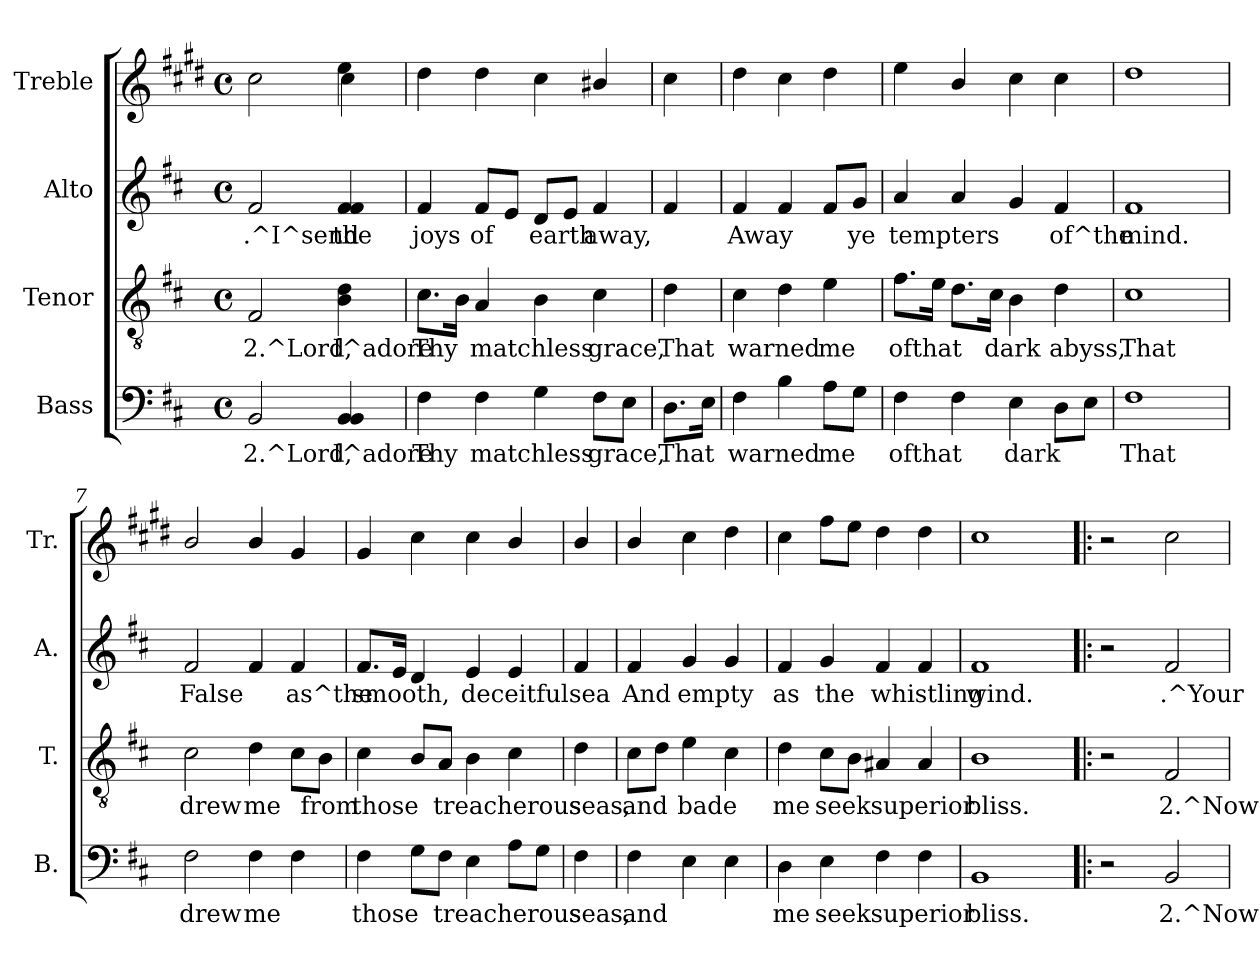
**kern	**text	**kern	**text	**kern	**text	**kern
*part4	*part4	*part3	*part3	*part2	*part2	*part1
*staff4	*staff4	*staff3	*staff3	*staff2	*staff2	*staff1
*I"Bass	*	*I"Tenor	*	*I"Alto	*	*I"Treble
*I'B.	*	*I'T.	*	*I'A.	*	*I'Tr.
!!LO:PB:g=z
*stria5	*	*stria5	*	*stria5	*	*stria5
*clefF4	*	*clefGv2	*	*clefG2	*	*clefG2
*	*	*	*	*	*	*ITrd1c2
*k[f#c#]	*	*k[f#c#]	*	*k[f#c#]	*	*k[f#c#]
*D:	*	*D:	*	*D:	*	*D:
*M4/4	*	*M4/4	*	*M4/4	*	*M4/4
*met(c)	*	*met(c)	*	*met(c)	*	*met(c)
=1	=1	=1	=1	=1	=1	=1
!	!LO:LY:a:rj	!	!LO:LY:b:rj	!	!LO:LY:b:rj	!
*	*	*	*	*	*	*^
2BB/	2.^Lord,	2F#/	2.^Lord,	2f#/	.^I^send	2b\	2ryy
!	!LO:LY:a:rj	!	!LO:LY:b:rj	!	!LO:LY:b:rj	!	!
4BB/ 4BB/	I^adore	4B\ 4d\	I^adore	4f#/ 4f#/	the	4dd\	4b\
=2	=2	=2	=2	=2	=2	=2	=2
!	!LO:LY:a:rj	!	!LO:LY:b:rj	!	!LO:LY:b:rj	!	!
*	*	*	*	*	*	*v	*v
4F#\	Thy	8.c#\L	Thy	4f#/	joys	4cc#\
!	!	!	!LO:LY:b:rj	!	!	!
.	.	16B\J	.	.	.	.
!	!LO:LY:a:rj	!	!LO:LY:b:rj	!	!LO:LY:b:rj	!
4F#\	matchless	4A/	matchless	8f#/L	of	4cc#\
!	!	!	!	!	!LO:LY:b:rj	!
.	.	.	.	8e/J	.	.
!	!LO:LY:a:rj	!	!LO:LY:b:rj	!	!LO:LY:b:rj	!
4G\	.	4B\	.	8d/L	earth	4b\
!	!	!	!	!	!LO:LY:b:rj	!
.	.	.	.	8e/J	.	.
!	!LO:LY:a:rj	!	!LO:LY:b:rj	!	!LO:LY:b:rj	!
8F#\L	grace,	4c#\	grace,	4f#/	away,	4a#X/
!	!LO:LY:a:rj	!	!	!	!	!
8E\J	.	.	.	.	.	.
=3	=3	=3	=3	=3	=3	=3
!	!LO:LY:a:rj	!	!LO:LY:b:rj	!	!LO:LY:b:rj	!
8.D\L	That	4d\	That	4f#/	.	4b\
!	!LO:LY:a:rj	!	!	!	!	!
16E\J	.	.	.	.	.	.
=4	=4	=4	=4	=4	=4	=4
!	!LO:LY:a:rj	!	!LO:LY:b:rj	!	!LO:LY:b:rj	!
4F#\	warned	4c#\	warned	4f#/	Away	4cc#\
!	!LO:LY:a:rj	!	!LO:LY:b:rj	!	!LO:LY:b:rj	!
4B\	.	4d\	.	4f#/	.	4b\
!	!LO:LY:a:rj	!	!LO:LY:b:rj	!	!LO:LY:b:rj	!
8A\L	me	4e\	me	8f#/L	.	4cc#\
!	!LO:LY:a:rj	!	!	!	!LO:LY:b:rj	!
8G\J	.	.	.	8g/J	ye	.
=5	=5	=5	=5	=5	=5	=5
!	!LO:LY:a:rj	!	!LO:LY:b:rj	!	!LO:LY:b:rj	!
4F#\	ofthat	8.f#\L	ofthat	4a/	tempters	4dd\
!	!	!	!LO:LY:b:rj	!	!	!
.	.	16e\J	.	.	.	.
!	!LO:LY:a:rj	!	!LO:LY:b:rj	!	!LO:LY:b:rj	!
4F#\	.	8.d\L	.	4a/	.	4a/
!	!	!	!LO:LY:b:rj	!	!	!
.	.	16c#\J	dark	.	.	.
!	!LO:LY:a:rj	!	!LO:LY:b:rj	!	!LO:LY:b:rj	!
4E\	dark	4B\	.	4g/	.	4b\
!	!LO:LY:a:rj	!	!LO:LY:b:rj	!	!LO:LY:b:rj	!
8D\L	.	4d\	abyss,	4f#/	of^the	4b\
!	!LO:LY:a:rj	!	!	!	!	!
8E\J	.	.	.	.	.	.
=6	=6	=6	=6	=6	=6	=6
!	!LO:LY:a:rj	!	!LO:LY:b:rj	!	!LO:LY:b:rj	!
1F#	That	1c#	That	1f#	mind.	1cc#>
=7	=7	=7	=7	=7	=7	=7
!	!LO:LY:a:rj	!	!LO:LY:b:rj	!	!LO:LY:b:rj	!
2F#\	drew	2c#\	drew	2f#/	False	2a/
!	!LO:LY:a:rj	!	!LO:LY:b:rj	!	!LO:LY:b:rj	!
4F#\	me	4d\	me	4f#/	.	4a/
!	!LO:LY:a:rj	!	!LO:LY:b:rj	!	!LO:LY:b:rj	!
4F#\	.	8c#\L	.	4f#/	as^the	4f#/
!	!	!	!LO:LY:b:rj	!	!	!
.	.	8B\J	from	.	.	.
=8	=8	=8	=8	=8	=8	=8
!	!LO:LY:a:rj	!	!LO:LY:b:rj	!	!LO:LY:b:rj	!
4F#\	those	4c#\	those	8.f#/L	smooth,	4f#/
!	!	!	!	!	!LO:LY:b:rj	!
.	.	.	.	16e/J	.	.
!	!LO:LY:a:rj	!	!LO:LY:b:rj	!	!LO:LY:b:rj	!
8G\L	.	8B/L	.	4d/	.	4b\
!	!LO:LY:a:rj	!	!LO:LY:b:rj	!	!	!
8F#\J	treacherous	8A/J	treacherous	.	.	.
!	!LO:LY:a:rj	!	!LO:LY:b:rj	!	!LO:LY:b:rj	!
4E\	.	4B\	.	4e/	deceitful	4b\
!	!LO:LY:a:rj	!	!LO:LY:b:rj	!	!LO:LY:b:rj	!
8A\L	.	4c#\	.	4e/	.	4a/
!	!LO:LY:a:rj	!	!	!	!	!
8G\J	.	.	.	.	.	.
=9	=9	=9	=9	=9	=9	=9
!	!LO:LY:a:rj	!	!LO:LY:b:rj	!	!LO:LY:b:rj	!
4F#\	seas,	4d\	seas,	4f#/	sea	4a/
=10	=10	=10	=10	=10	=10	=10
!	!LO:LY:a:rj	!	!LO:LY:b:rj	!	!LO:LY:b:rj	!
4F#\	and	8c#\L	and	4f#/	And	4a/
!	!	!	!LO:LY:b:rj	!	!	!
.	.	8d\J	.	.	.	.
!	!LO:LY:a:rj	!	!LO:LY:b:rj	!	!LO:LY:b:rj	!
4E\	.	4e\	bade	4g/	empty	4b\
!	!LO:LY:a:rj	!	!LO:LY:b:rj	!	!LO:LY:b:rj	!
4E\	.	4c#\	.	4g/	.	4cc#\
=11	=11	=11	=11	=11	=11	=11
!	!LO:LY:a:rj	!	!LO:LY:b:rj	!	!LO:LY:b:rj	!
4D\	me	4d\	me	4f#/	as	4b\
!	!LO:LY:a:rj	!	!LO:LY:b:rj	!	!LO:LY:b:rj	!
4E\	seek	8c#\L	seek	4g/	the	8ee\L
!	!	!	!LO:LY:b:rj	!	!	!
.	.	8B\J	.	.	.	8dd\J
!	!LO:LY:a:rj	!	!LO:LY:b:rj	!	!LO:LY:b:rj	!
4F#\	superior	4A#X/	superior	4f#/	whistling	4cc#\
!	!LO:LY:a:rj	!	!LO:LY:b:rj	!	!LO:LY:b:rj	!
4F#\	.	4A#/	.	4f#/	.	4cc#\
=12	=12	=12	=12	=12	=12	=12
!	!LO:LY:a:rj	!	!LO:LY:b:rj	!	!LO:LY:b:rj	!
1BB	bliss.	1B	bliss.	1f#	wind.	1b>
!!LO:PB:g=z
=13!|:	=13!|:	=13!|:	=13!|:	=13!|:	=13!|:	=13!|:
2r	.	2r	.	2r	.	2r
!	!LO:LY:a:rj	!	!LO:LY:b:rj	!	!LO:LY:b:rj	!
2BB/	2.^Now	2F#/	2.^Now	2f#/	.^Your	2b\
=	=	=	=	=	=	=
*-	*-	*-	*-	*-	*-	*-
